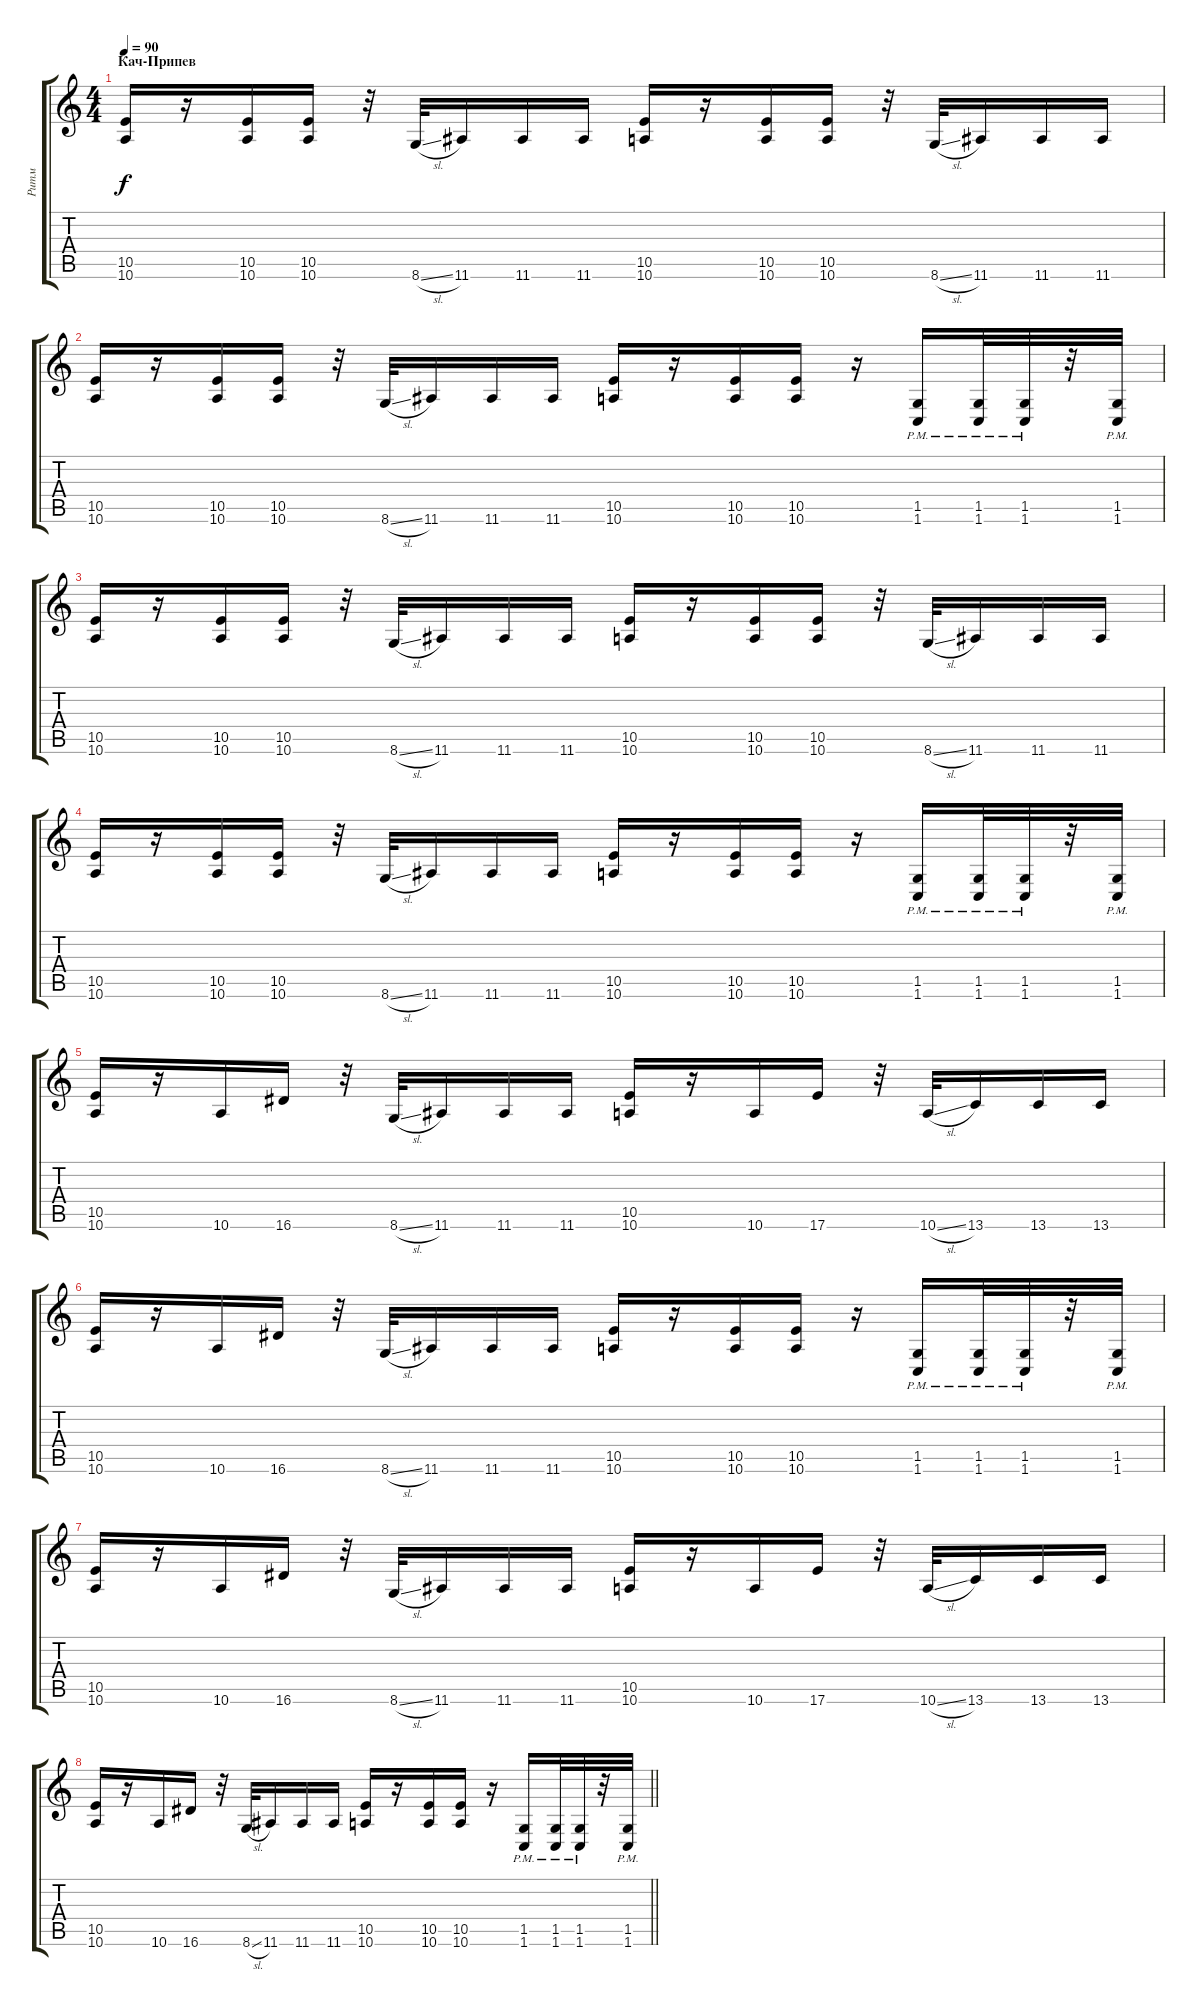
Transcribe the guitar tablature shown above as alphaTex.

\track ("Ритм" "Ритм") {instrument distortionguitar}
\staff {score tabs}
\tuning (Db4 Ab3 E3 B2 Gb2 B1) {hide}
\ts (4 4)
\section ("" "Кач-Припев")
\tempo 90
\clef g2
\ks c
(10.5 10.6).16{dy f} r.16 (10.5 10.6).16 (10.5 10.6).16 r.32 8.6{sl}.32 11.6.16 11.6.16 11.6.16 (10.5 10.6).16 r.16 (10.5 10.6).16 (10.5 10.6).16 r.32 8.6{sl}.32 11.6.16 11.6.16 11.6.16 |
(10.5 10.6).16 r.16 (10.5 10.6).16 (10.5 10.6).16 r.32 8.6{sl}.32 11.6.16 11.6.16 11.6.16 (10.5 10.6).16 r.16 (10.5 10.6).16 (10.5 10.6).16 r.16 (1.5{pm} 1.6{pm}).16 (1.5{pm} 1.6{pm}).32 (1.5{pm} 1.6{pm}).32 r.32 (1.5{pm} 1.6{pm}).32 |
(10.5 10.6).16 r.16 (10.5 10.6).16 (10.5 10.6).16 r.32 8.6{sl}.32 11.6.16 11.6.16 11.6.16 (10.5 10.6).16 r.16 (10.5 10.6).16 (10.5 10.6).16 r.32 8.6{sl}.32 11.6.16 11.6.16 11.6.16 |
(10.5 10.6).16 r.16 (10.5 10.6).16 (10.5 10.6).16 r.32 8.6{sl}.32 11.6.16 11.6.16 11.6.16 (10.5 10.6).16 r.16 (10.5 10.6).16 (10.5 10.6).16 r.16 (1.5{pm} 1.6{pm}).16 (1.5{pm} 1.6{pm}).32 (1.5{pm} 1.6{pm}).32 r.32 (1.5{pm} 1.6{pm}).32 |
(10.5 10.6).16 r.16 10.6.16 16.6.16 r.32 8.6{sl}.32 11.6.16 11.6.16 11.6.16 (10.5 10.6).16 r.16 10.6.16 17.6.16 r.32 10.6{sl}.32 13.6.16 13.6.16 13.6.16 |
(10.5 10.6).16 r.16 10.6.16 16.6.16 r.32 8.6{sl}.32 11.6.16 11.6.16 11.6.16 (10.5 10.6).16 r.16 (10.5 10.6).16 (10.5 10.6).16 r.16 (1.5{pm} 1.6{pm}).16 (1.5{pm} 1.6{pm}).32 (1.5{pm} 1.6{pm}).32 r.32 (1.5{pm} 1.6{pm}).32 |
(10.5 10.6).16 r.16 10.6.16 16.6.16 r.32 8.6{sl}.32 11.6.16 11.6.16 11.6.16 (10.5 10.6).16 r.16 10.6.16 17.6.16 r.32 10.6{sl}.32 13.6.16 13.6.16 13.6.16 |
\barLineRight lightlight
(10.5 10.6).16 r.16 10.6.16 16.6.16 r.32 8.6{sl}.32 11.6.16 11.6.16 11.6.16 (10.5 10.6).16 r.16 (10.5 10.6).16 (10.5 10.6).16 r.16 (1.5{pm} 1.6{pm}).16 (1.5{pm} 1.6{pm}).32 (1.5{pm} 1.6{pm}).32 r.32 (1.5{pm} 1.6{pm}).32
